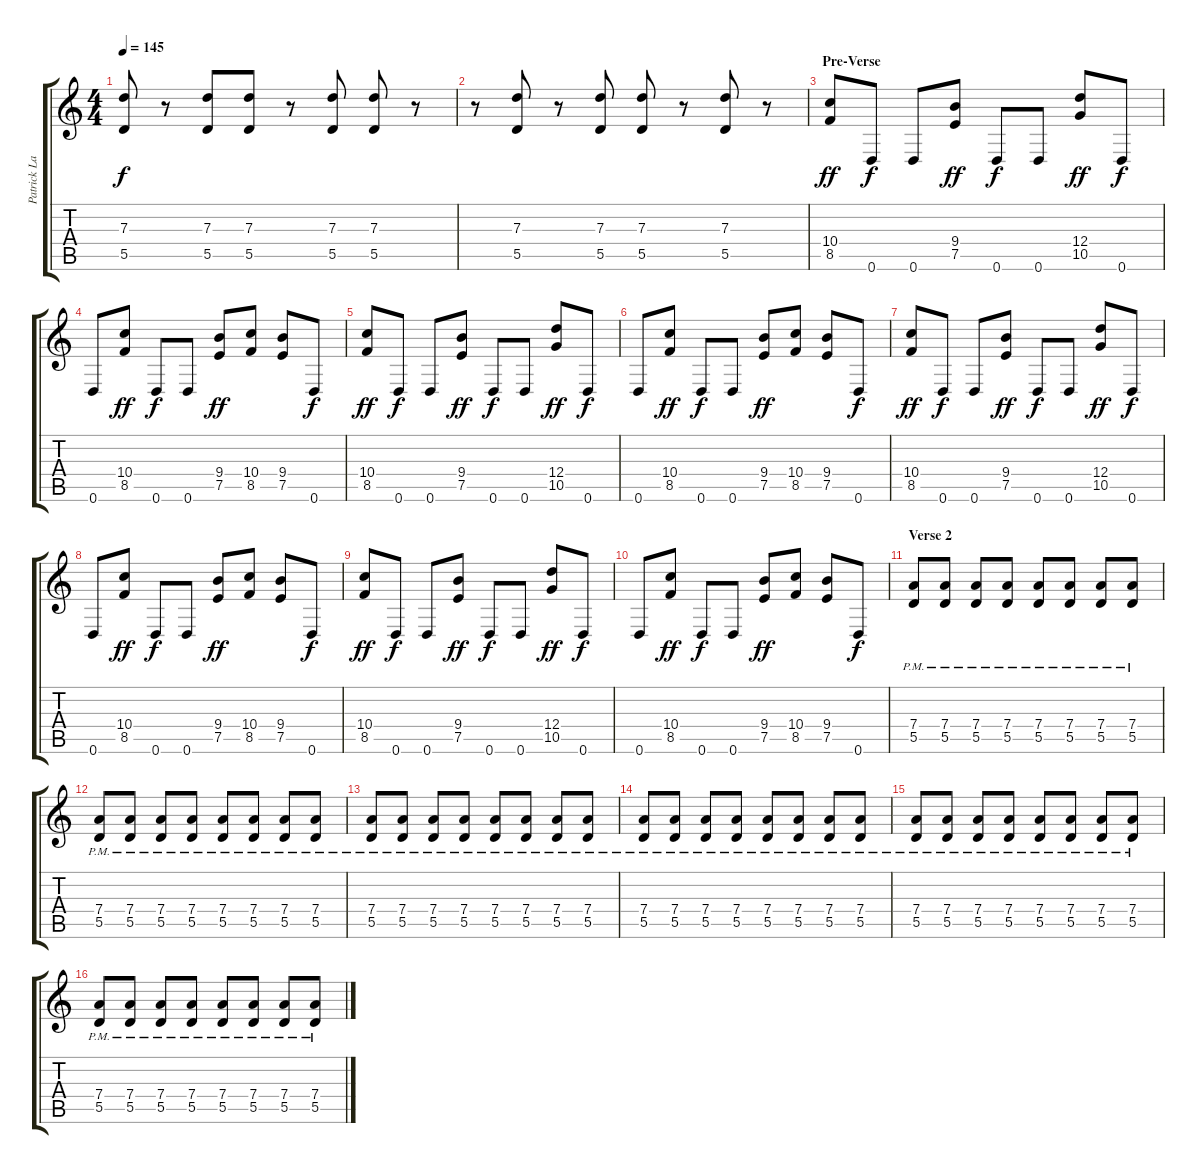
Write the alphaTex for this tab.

\track ("Patrick Lachman" "Patrick La") {instrument distortionguitar}
\staff {score tabs}
\tuning (E4 B3 G3 D3 A2 D2) {hide}
\ts (4 4)
\tempo 145
\clef g2
\ks c
(7.3 5.5).8{dy f} r.8 (7.3 5.5).8 (7.3 5.5).8 r.8 (7.3 5.5).8 (7.3 5.5).8 r.8 |
r.8 (7.3 5.5).8 r.8 (7.3 5.5).8 (7.3 5.5).8 r.8 (7.3 5.5).8 r.8 |
\section ("" "Pre-Verse")
(10.4 8.5).8{dy ff} 0.6.8{dy f} 0.6.8 (9.4 7.5).8{dy ff} 0.6.8{dy f} 0.6.8 (12.4 10.5).8{dy ff} 0.6.8{dy f} |
0.6.8 (10.4 8.5).8{dy ff} 0.6.8{dy f} 0.6.8 (9.4 7.5).8{dy ff} (10.4 8.5).8 (9.4 7.5).8 0.6.8{dy f} |
(10.4 8.5).8{dy ff} 0.6.8{dy f} 0.6.8 (9.4 7.5).8{dy ff} 0.6.8{dy f} 0.6.8 (12.4 10.5).8{dy ff} 0.6.8{dy f} |
0.6.8 (10.4 8.5).8{dy ff} 0.6.8{dy f} 0.6.8 (9.4 7.5).8{dy ff} (10.4 8.5).8 (9.4 7.5).8 0.6.8{dy f} |
(10.4 8.5).8{dy ff} 0.6.8{dy f} 0.6.8 (9.4 7.5).8{dy ff} 0.6.8{dy f} 0.6.8 (12.4 10.5).8{dy ff} 0.6.8{dy f} |
0.6.8 (10.4 8.5).8{dy ff} 0.6.8{dy f} 0.6.8 (9.4 7.5).8{dy ff} (10.4 8.5).8 (9.4 7.5).8 0.6.8{dy f} |
(10.4 8.5).8{dy ff} 0.6.8{dy f} 0.6.8 (9.4 7.5).8{dy ff} 0.6.8{dy f} 0.6.8 (12.4 10.5).8{dy ff} 0.6.8{dy f} |
0.6.8 (10.4 8.5).8{dy ff} 0.6.8{dy f} 0.6.8 (9.4 7.5).8{dy ff} (10.4 8.5).8 (9.4 7.5).8 0.6.8{dy f} |
\section ("" "Verse 2")
(7.4{pm} 5.5{pm}).8 (7.4{pm} 5.5{pm}).8 (7.4{pm} 5.5{pm}).8 (7.4{pm} 5.5{pm}).8 (7.4{pm} 5.5{pm}).8 (7.4{pm} 5.5{pm}).8 (7.4{pm} 5.5{pm}).8 (7.4{pm} 5.5{pm}).8 |
(7.4{pm} 5.5{pm}).8 (7.4{pm} 5.5{pm}).8 (7.4{pm} 5.5{pm}).8 (7.4{pm} 5.5{pm}).8 (7.4{pm} 5.5{pm}).8 (7.4{pm} 5.5{pm}).8 (7.4{pm} 5.5{pm}).8 (7.4{pm} 5.5{pm}).8 |
(7.4{pm} 5.5{pm}).8 (7.4{pm} 5.5{pm}).8 (7.4{pm} 5.5{pm}).8 (7.4{pm} 5.5{pm}).8 (7.4{pm} 5.5{pm}).8 (7.4{pm} 5.5{pm}).8 (7.4{pm} 5.5{pm}).8 (7.4{pm} 5.5{pm}).8 |
(7.4{pm} 5.5{pm}).8 (7.4{pm} 5.5{pm}).8 (7.4{pm} 5.5{pm}).8 (7.4{pm} 5.5{pm}).8 (7.4{pm} 5.5{pm}).8 (7.4{pm} 5.5{pm}).8 (7.4{pm} 5.5{pm}).8 (7.4{pm} 5.5{pm}).8 |
(7.4{pm} 5.5{pm}).8 (7.4{pm} 5.5{pm}).8 (7.4{pm} 5.5{pm}).8 (7.4{pm} 5.5{pm}).8 (7.4{pm} 5.5{pm}).8 (7.4{pm} 5.5{pm}).8 (7.4{pm} 5.5{pm}).8 (7.4{pm} 5.5{pm}).8 |
(7.4{pm} 5.5{pm}).8 (7.4{pm} 5.5{pm}).8 (7.4{pm} 5.5{pm}).8 (7.4{pm} 5.5{pm}).8 (7.4{pm} 5.5{pm}).8 (7.4{pm} 5.5{pm}).8 (7.4{pm} 5.5{pm}).8 (7.4{pm} 5.5{pm}).8
